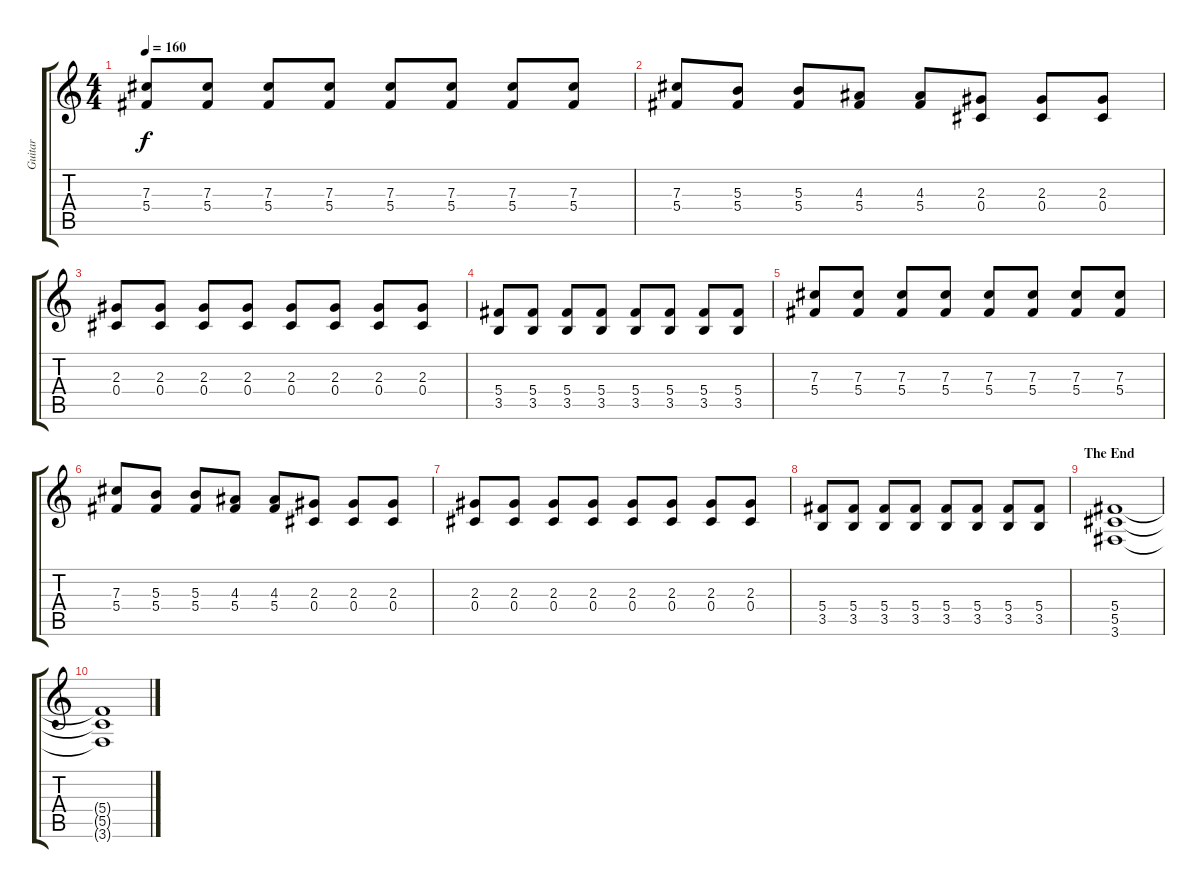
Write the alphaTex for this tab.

\track ("Guitar" "Guitar") {instrument distortionguitar}
\staff {score tabs}
\tuning (Eb4 Bb3 Gb3 Db3 Ab2 Eb2) {hide}
\ts (4 4)
\tempo 160
\clef g2
\ks c
(7.3 5.4).8{dy f} (7.3 5.4).8 (7.3 5.4).8 (7.3 5.4).8 (7.3 5.4).8 (7.3 5.4).8 (7.3 5.4).8 (7.3 5.4).8 |
(7.3 5.4).8 (5.3 5.4).8 (5.3 5.4).8 (4.3 5.4).8 (4.3 5.4).8 (2.3 0.4).8 (2.3 0.4).8 (2.3 0.4).8 |
(2.3 0.4).8 (2.3 0.4).8 (2.3 0.4).8 (2.3 0.4).8 (2.3 0.4).8 (2.3 0.4).8 (2.3 0.4).8 (2.3 0.4).8 |
(5.4 3.5).8 (5.4 3.5).8 (5.4 3.5).8 (5.4 3.5).8 (5.4 3.5).8 (5.4 3.5).8 (5.4 3.5).8 (5.4 3.5).8 |
(7.3 5.4).8 (7.3 5.4).8 (7.3 5.4).8 (7.3 5.4).8 (7.3 5.4).8 (7.3 5.4).8 (7.3 5.4).8 (7.3 5.4).8 |
(7.3 5.4).8 (5.3 5.4).8 (5.3 5.4).8 (4.3 5.4).8 (4.3 5.4).8 (2.3 0.4).8 (2.3 0.4).8 (2.3 0.4).8 |
(2.3 0.4).8 (2.3 0.4).8 (2.3 0.4).8 (2.3 0.4).8 (2.3 0.4).8 (2.3 0.4).8 (2.3 0.4).8 (2.3 0.4).8 |
(5.4 3.5).8 (5.4 3.5).8 (5.4 3.5).8 (5.4 3.5).8 (5.4 3.5).8 (5.4 3.5).8 (5.4 3.5).8 (5.4 3.5).8 |
\section ("" "The End")
(5.4 5.5 3.6).1 |
(5.4{t} 5.5{t} 3.6{t}).1
